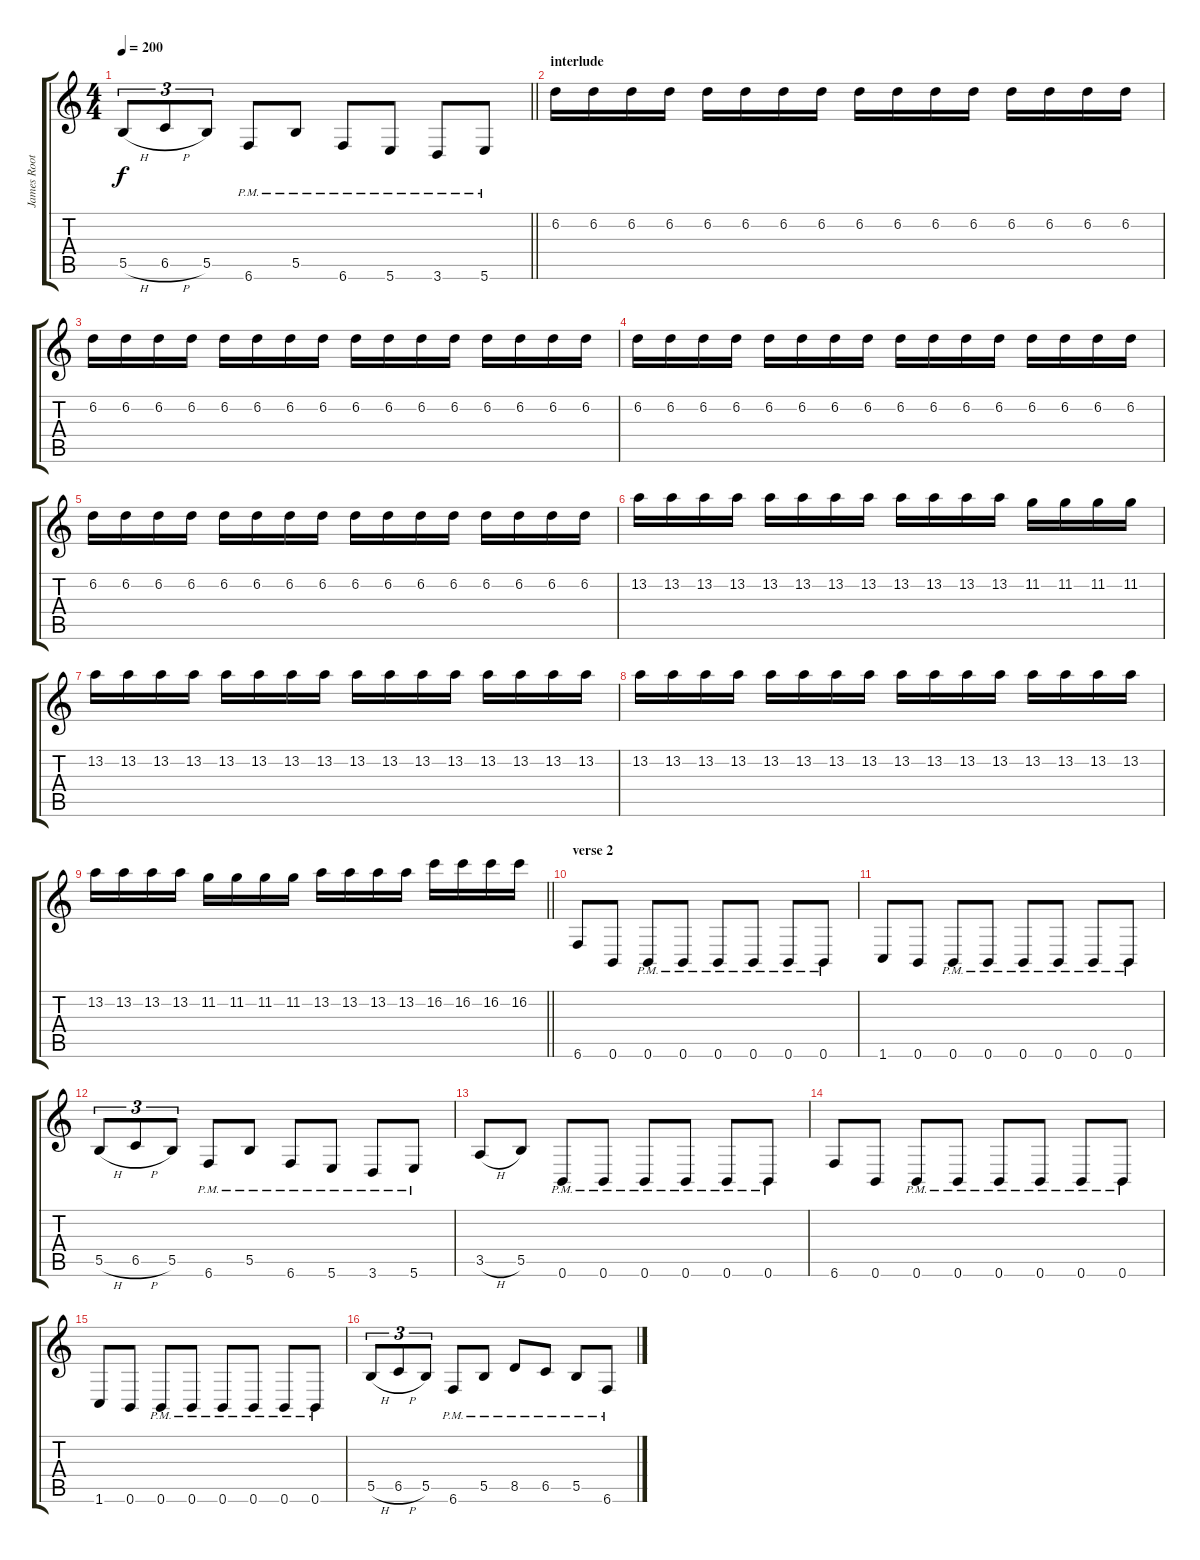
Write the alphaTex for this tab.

\track ("James Root" "James Root") {instrument distortionguitar}
\staff {score tabs}
\tuning (Db4 Ab3 E3 B2 Gb2 B1) {hide}
\ts (4 4)
\tempo 200
\clef g2
\barLineRight lightlight
\ks c
5.5{h}.8{tu (3 2) dy f} 6.5{h}.8{tu (3 2)} 5.5.8{tu (3 2)} 6.6{pm}.8 5.5{pm}.8 6.6{pm}.8 5.6{pm}.8 3.6{pm}.8 5.6{pm}.8 |
\section ("" "interlude")
6.2.16 6.2.16 6.2.16 6.2.16 6.2.16 6.2.16 6.2.16 6.2.16 6.2.16 6.2.16 6.2.16 6.2.16 6.2.16 6.2.16 6.2.16 6.2.16 |
6.2.16 6.2.16 6.2.16 6.2.16 6.2.16 6.2.16 6.2.16 6.2.16 6.2.16 6.2.16 6.2.16 6.2.16 6.2.16 6.2.16 6.2.16 6.2.16 |
6.2.16 6.2.16 6.2.16 6.2.16 6.2.16 6.2.16 6.2.16 6.2.16 6.2.16 6.2.16 6.2.16 6.2.16 6.2.16 6.2.16 6.2.16 6.2.16 |
6.2.16 6.2.16 6.2.16 6.2.16 6.2.16 6.2.16 6.2.16 6.2.16 6.2.16 6.2.16 6.2.16 6.2.16 6.2.16 6.2.16 6.2.16 6.2.16 |
13.2.16 13.2.16 13.2.16 13.2.16 13.2.16 13.2.16 13.2.16 13.2.16 13.2.16 13.2.16 13.2.16 13.2.16 11.2.16 11.2.16 11.2.16 11.2.16 |
13.2.16 13.2.16 13.2.16 13.2.16 13.2.16 13.2.16 13.2.16 13.2.16 13.2.16 13.2.16 13.2.16 13.2.16 13.2.16 13.2.16 13.2.16 13.2.16 |
13.2.16 13.2.16 13.2.16 13.2.16 13.2.16 13.2.16 13.2.16 13.2.16 13.2.16 13.2.16 13.2.16 13.2.16 13.2.16 13.2.16 13.2.16 13.2.16 |
\barLineRight lightlight
13.2.16 13.2.16 13.2.16 13.2.16 11.2.16 11.2.16 11.2.16 11.2.16 13.2.16 13.2.16 13.2.16 13.2.16 16.2.16 16.2.16 16.2.16 16.2.16 |
\section ("" "verse 2")
6.6.8 0.6.8 0.6{pm}.8 0.6{pm}.8 0.6{pm}.8 0.6{pm}.8 0.6{pm}.8 0.6{pm}.8 |
1.6.8 0.6.8 0.6{pm}.8 0.6{pm}.8 0.6{pm}.8 0.6{pm}.8 0.6{pm}.8 0.6{pm}.8 |
5.5{h}.8{tu (3 2)} 6.5{h}.8{tu (3 2)} 5.5.8{tu (3 2)} 6.6{pm}.8 5.5{pm}.8 6.6{pm}.8 5.6{pm}.8 3.6{pm}.8 5.6{pm}.8 |
3.5{h}.8 5.5.8 0.6{pm}.8 0.6{pm}.8 0.6{pm}.8 0.6{pm}.8 0.6{pm}.8 0.6{pm}.8 |
6.6.8 0.6.8 0.6{pm}.8 0.6{pm}.8 0.6{pm}.8 0.6{pm}.8 0.6{pm}.8 0.6{pm}.8 |
1.6.8 0.6.8 0.6{pm}.8 0.6{pm}.8 0.6{pm}.8 0.6{pm}.8 0.6{pm}.8 0.6{pm}.8 |
5.5{h}.8{tu (3 2)} 6.5{h}.8{tu (3 2)} 5.5.8{tu (3 2)} 6.6{pm}.8 5.5{pm}.8 8.5{pm}.8 6.5{pm}.8 5.5{pm}.8 6.6{pm}.8
